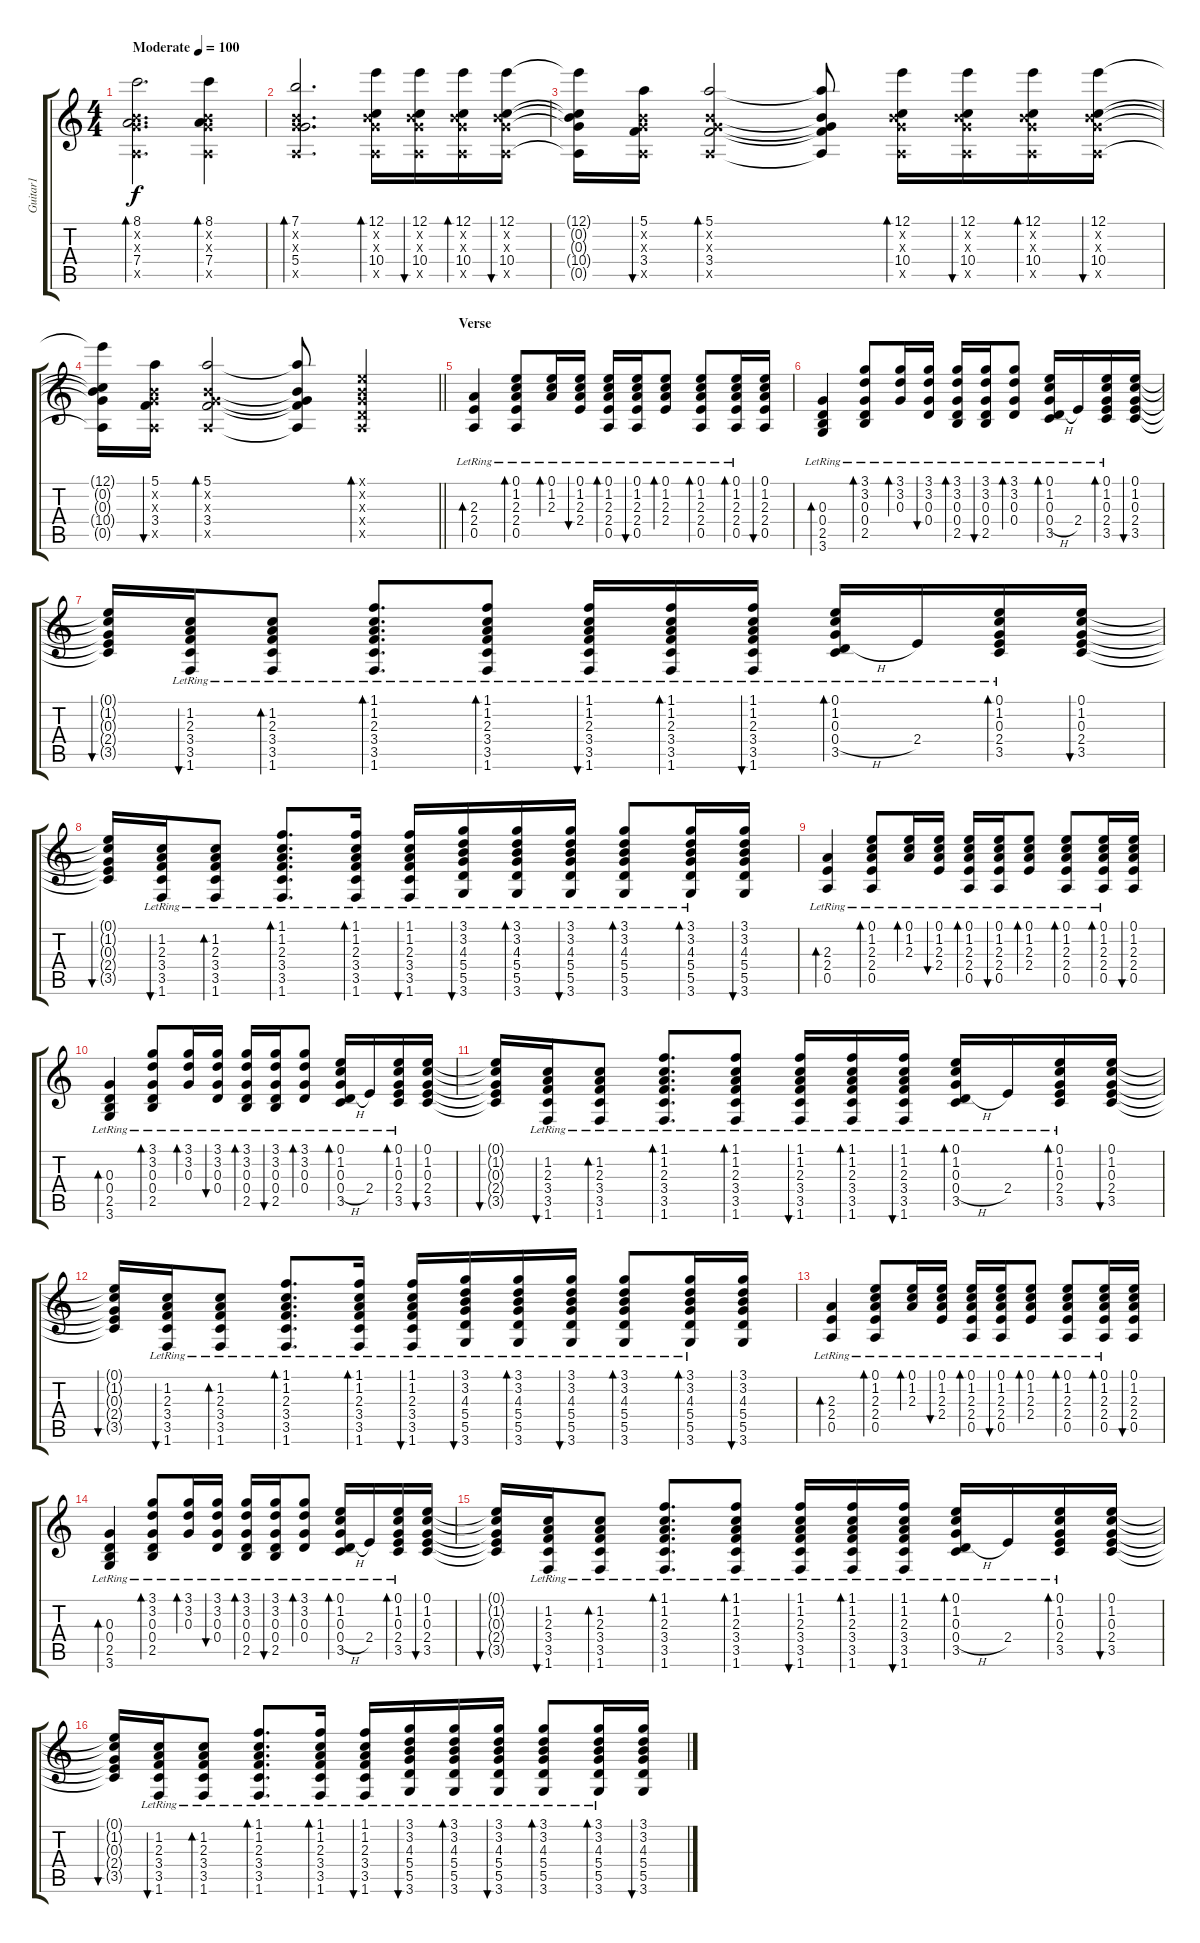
\track ("Guitar1" "Guitar1") {instrument acousticguitarsteel}
\staff {score tabs}
\tuning (E4 B3 G3 D3 A2 E2) {hide}
\ts (4 4)
\tempo (100 "Moderate")
\clef g2
\ks c
(8.1 0.2{x} 0.3{x} 7.4 0.5{x}).2{d bd 30 dy f instrument acousticguitarsteel} (8.1 0.2{x} 0.3{x} 7.4 0.5{x}).4{bd 30} |
(7.1 0.2{x} 0.3{x} 5.4 0.5{x}).2{d bd 30} (12.1 0.2{x} 0.3{x} 10.4 0.5{x}).16{bd 30} (12.1 0.2{x} 0.3{x} 10.4 0.5{x}).16{bu 30} (12.1 0.2{x} 0.3{x} 10.4 0.5{x}).16{bd 30} (12.1 0.2{x} 0.3{x} 10.4 0.5{x}).16{bu 30} |
(12.1{t} 0.2{t} 0.3{t} 10.4{t} 0.5{t}).16 (5.1 0.2{x} 0.3{x} 3.4 0.5{x}).16{bu 30} (5.1 0.2{x} 0.3{x} 3.4 0.5{x}).2{bd 30} (5.1{t} 0.2{t} 0.3{t} 3.4{t} 0.5{t}).8 (12.1 0.2{x} 0.3{x} 10.4 0.5{x}).16{bd 30} (12.1 0.2{x} 0.3{x} 10.4 0.5{x}).16{bu 30} (12.1 0.2{x} 0.3{x} 10.4 0.5{x}).16{bd 30} (12.1 0.2{x} 0.3{x} 10.4 0.5{x}).16{bu 30} |
\barLineRight lightlight
(12.1{t} 0.2{t} 0.3{t} 10.4{t} 0.5{t}).16 (5.1 0.2{x} 0.3{x} 3.4 0.5{x}).16{bu 30} (5.1 0.2{x} 0.3{x} 3.4 0.5{x}).2{bd 30} (5.1{t} 0.2{t} 0.3{t} 3.4{t} 0.5{t}).8 (0.1{x} 0.2{x} 0.3{x} 0.4{x} 0.5{x}).4{bd 30} |
\section ("" "Verse")
(2.3{lr} 2.4{lr} 0.5{lr}).4{bd 30} (0.1{lr} 1.2{lr} 2.3{lr} 2.4{lr} 0.5{lr}).8{bd 30} (0.1{lr} 1.2{lr} 2.3{lr}).16{bd 30} (0.1{lr} 1.2{lr} 2.3{lr} 2.4{lr}).16{bu 30} (0.1{lr} 1.2{lr} 2.3{lr} 2.4{lr} 0.5{lr}).16{bd 30} (0.1{lr} 1.2{lr} 2.3{lr} 2.4{lr} 0.5{lr}).16{bu 30} (0.1{lr} 1.2{lr} 2.3{lr} 2.4{lr}).8{bd 30} (0.1{lr} 1.2{lr} 2.3{lr} 2.4{lr} 0.5{lr}).8{bd 30} (0.1{lr} 1.2{lr} 2.3{lr} 2.4{lr} 0.5{lr}).16{bd 30} (0.1 1.2 2.3 2.4 0.5).16{bu 30} |
(0.3{lr} 0.4{lr} 2.5{lr} 3.6{lr}).4{bd 30} (3.1{lr} 3.2{lr} 0.3{lr} 0.4{lr} 2.5{lr}).8{bd 30} (3.1{lr} 3.2{lr} 0.3{lr}).16{bd 30} (3.1{lr} 3.2{lr} 0.3{lr} 0.4{lr}).16{bu 30} (3.1{lr} 3.2{lr} 0.3{lr} 0.4{lr} 2.5{lr}).16{bd 30} (3.1{lr} 3.2{lr} 0.3{lr} 0.4{lr} 2.5{lr}).16{bu 30} (3.1{lr} 3.2{lr} 0.3{lr} 0.4{lr}).8{bd 30} (0.1{lr} 1.2{lr} 0.3{lr} 0.4{h lr} 3.5{lr}).16{bd 30} 2.4{lr}.16 (0.1{lr} 1.2{lr} 0.3{lr} 2.4{lr} 3.5{lr}).16{bd 30} (0.1 1.2 0.3 2.4 3.5).16{bu 30} |
(0.1{t} 1.2{t} 0.3{t} 2.4{t} 3.5{t}).16{bu 30} (1.2{lr} 2.3{lr} 3.4{lr} 3.5{lr} 1.6{lr}).16{bu 30} (1.2{lr} 2.3{lr} 3.4{lr} 3.5{lr} 1.6{lr}).8{bd 30} (1.1{lr} 1.2{lr} 2.3{lr} 3.4{lr} 3.5{lr} 1.6{lr}).8{d bd 30} (1.1{lr} 1.2{lr} 2.3{lr} 3.4{lr} 3.5{lr} 1.6{lr}).8{bd 30} (1.1{lr} 1.2{lr} 2.3{lr} 3.4{lr} 3.5{lr} 1.6{lr}).16{bu 30} (1.1{lr} 1.2{lr} 2.3{lr} 3.4{lr} 3.5{lr} 1.6{lr}).16{bd 30} (1.1{lr} 1.2{lr} 2.3{lr} 3.4{lr} 3.5{lr} 1.6{lr}).16{bu 30} (0.1{lr} 1.2{lr} 0.3{lr} 0.4{h lr} 3.5{lr}).16{bd 30} 2.4{lr}.16 (0.1{lr} 1.2{lr} 0.3{lr} 2.4{lr} 3.5{lr}).16{bd 30} (0.1 1.2 0.3 2.4 3.5).16{bu 30} |
(0.1{t} 1.2{t} 0.3{t} 2.4{t} 3.5{t}).16{bu 30} (1.2{lr} 2.3{lr} 3.4{lr} 3.5{lr} 1.6{lr}).16{bu 30} (1.2{lr} 2.3{lr} 3.4{lr} 3.5{lr} 1.6{lr}).8{bd 30} (1.1{lr} 1.2{lr} 2.3{lr} 3.4{lr} 3.5{lr} 1.6{lr}).8{d bd 30} (1.1{lr} 1.2{lr} 2.3{lr} 3.4{lr} 3.5{lr} 1.6{lr}).16{bd 30} (1.1{lr} 1.2{lr} 2.3{lr} 3.4{lr} 3.5{lr} 1.6{lr}).16{bu 30} (3.1{lr} 3.2{lr} 4.3{lr} 5.4{lr} 5.5{lr} 3.6{lr}).16{bu 30} (3.1{lr} 3.2{lr} 4.3{lr} 5.4{lr} 5.5{lr} 3.6{lr}).16{bd 30} (3.1{lr} 3.2{lr} 4.3{lr} 5.4{lr} 5.5{lr} 3.6{lr}).16{bu 30} (3.1{lr} 3.2{lr} 4.3{lr} 5.4{lr} 5.5{lr} 3.6{lr}).8{bd 30} (3.1{lr} 3.2{lr} 4.3{lr} 5.4{lr} 5.5{lr} 3.6{lr}).16{bd 30} (3.1 3.2 4.3 5.4 5.5 3.6).16{bu 30} |
(2.3{lr} 2.4{lr} 0.5{lr}).4{bd 30} (0.1{lr} 1.2{lr} 2.3{lr} 2.4{lr} 0.5{lr}).8{bd 30} (0.1{lr} 1.2{lr} 2.3{lr}).16{bd 30} (0.1{lr} 1.2{lr} 2.3{lr} 2.4{lr}).16{bu 30} (0.1{lr} 1.2{lr} 2.3{lr} 2.4{lr} 0.5{lr}).16{bd 30} (0.1{lr} 1.2{lr} 2.3{lr} 2.4{lr} 0.5{lr}).16{bu 30} (0.1{lr} 1.2{lr} 2.3{lr} 2.4{lr}).8{bd 30} (0.1{lr} 1.2{lr} 2.3{lr} 2.4{lr} 0.5{lr}).8{bd 30} (0.1{lr} 1.2{lr} 2.3{lr} 2.4{lr} 0.5{lr}).16{bd 30} (0.1 1.2 2.3 2.4 0.5).16{bu 30} |
(0.3{lr} 0.4{lr} 2.5{lr} 3.6{lr}).4{bd 30} (3.1{lr} 3.2{lr} 0.3{lr} 0.4{lr} 2.5{lr}).8{bd 30} (3.1{lr} 3.2{lr} 0.3{lr}).16{bd 30} (3.1{lr} 3.2{lr} 0.3{lr} 0.4{lr}).16{bu 30} (3.1{lr} 3.2{lr} 0.3{lr} 0.4{lr} 2.5{lr}).16{bd 30} (3.1{lr} 3.2{lr} 0.3{lr} 0.4{lr} 2.5{lr}).16{bu 30} (3.1{lr} 3.2{lr} 0.3{lr} 0.4{lr}).8{bd 30} (0.1{lr} 1.2{lr} 0.3{lr} 0.4{h lr} 3.5{lr}).16{bd 30} 2.4{lr}.16 (0.1{lr} 1.2{lr} 0.3{lr} 2.4{lr} 3.5{lr}).16{bd 30} (0.1 1.2 0.3 2.4 3.5).16{bu 30} |
(0.1{t} 1.2{t} 0.3{t} 2.4{t} 3.5{t}).16{bu 30} (1.2{lr} 2.3{lr} 3.4{lr} 3.5{lr} 1.6{lr}).16{bu 30} (1.2{lr} 2.3{lr} 3.4{lr} 3.5{lr} 1.6{lr}).8{bd 30} (1.1{lr} 1.2{lr} 2.3{lr} 3.4{lr} 3.5{lr} 1.6{lr}).8{d bd 30} (1.1{lr} 1.2{lr} 2.3{lr} 3.4{lr} 3.5{lr} 1.6{lr}).8{bd 30} (1.1{lr} 1.2{lr} 2.3{lr} 3.4{lr} 3.5{lr} 1.6{lr}).16{bu 30} (1.1{lr} 1.2{lr} 2.3{lr} 3.4{lr} 3.5{lr} 1.6{lr}).16{bd 30} (1.1{lr} 1.2{lr} 2.3{lr} 3.4{lr} 3.5{lr} 1.6{lr}).16{bu 30} (0.1{lr} 1.2{lr} 0.3{lr} 0.4{h lr} 3.5{lr}).16{bd 30} 2.4{lr}.16 (0.1{lr} 1.2{lr} 0.3{lr} 2.4{lr} 3.5{lr}).16{bd 30} (0.1 1.2 0.3 2.4 3.5).16{bu 30} |
(0.1{t} 1.2{t} 0.3{t} 2.4{t} 3.5{t}).16{bu 30} (1.2{lr} 2.3{lr} 3.4{lr} 3.5{lr} 1.6{lr}).16{bu 30} (1.2{lr} 2.3{lr} 3.4{lr} 3.5{lr} 1.6{lr}).8{bd 30} (1.1{lr} 1.2{lr} 2.3{lr} 3.4{lr} 3.5{lr} 1.6{lr}).8{d bd 30} (1.1{lr} 1.2{lr} 2.3{lr} 3.4{lr} 3.5{lr} 1.6{lr}).16{bd 30} (1.1{lr} 1.2{lr} 2.3{lr} 3.4{lr} 3.5{lr} 1.6{lr}).16{bu 30} (3.1{lr} 3.2{lr} 4.3{lr} 5.4{lr} 5.5{lr} 3.6{lr}).16{bu 30} (3.1{lr} 3.2{lr} 4.3{lr} 5.4{lr} 5.5{lr} 3.6{lr}).16{bd 30} (3.1{lr} 3.2{lr} 4.3{lr} 5.4{lr} 5.5{lr} 3.6{lr}).16{bu 30} (3.1{lr} 3.2{lr} 4.3{lr} 5.4{lr} 5.5{lr} 3.6{lr}).8{bd 30} (3.1{lr} 3.2{lr} 4.3{lr} 5.4{lr} 5.5{lr} 3.6{lr}).16{bd 30} (3.1 3.2 4.3 5.4 5.5 3.6).16{bu 30} |
(2.3{lr} 2.4{lr} 0.5{lr}).4{bd 30} (0.1{lr} 1.2{lr} 2.3{lr} 2.4{lr} 0.5{lr}).8{bd 30} (0.1{lr} 1.2{lr} 2.3{lr}).16{bd 30} (0.1{lr} 1.2{lr} 2.3{lr} 2.4{lr}).16{bu 30} (0.1{lr} 1.2{lr} 2.3{lr} 2.4{lr} 0.5{lr}).16{bd 30} (0.1{lr} 1.2{lr} 2.3{lr} 2.4{lr} 0.5{lr}).16{bu 30} (0.1{lr} 1.2{lr} 2.3{lr} 2.4{lr}).8{bd 30} (0.1{lr} 1.2{lr} 2.3{lr} 2.4{lr} 0.5{lr}).8{bd 30} (0.1{lr} 1.2{lr} 2.3{lr} 2.4{lr} 0.5{lr}).16{bd 30} (0.1 1.2 2.3 2.4 0.5).16{bu 30} |
(0.3{lr} 0.4{lr} 2.5{lr} 3.6{lr}).4{bd 30} (3.1{lr} 3.2{lr} 0.3{lr} 0.4{lr} 2.5{lr}).8{bd 30} (3.1{lr} 3.2{lr} 0.3{lr}).16{bd 30} (3.1{lr} 3.2{lr} 0.3{lr} 0.4{lr}).16{bu 30} (3.1{lr} 3.2{lr} 0.3{lr} 0.4{lr} 2.5{lr}).16{bd 30} (3.1{lr} 3.2{lr} 0.3{lr} 0.4{lr} 2.5{lr}).16{bu 30} (3.1{lr} 3.2{lr} 0.3{lr} 0.4{lr}).8{bd 30} (0.1{lr} 1.2{lr} 0.3{lr} 0.4{h lr} 3.5{lr}).16{bd 30} 2.4{lr}.16 (0.1{lr} 1.2{lr} 0.3{lr} 2.4{lr} 3.5{lr}).16{bd 30} (0.1 1.2 0.3 2.4 3.5).16{bu 30} |
(0.1{t} 1.2{t} 0.3{t} 2.4{t} 3.5{t}).16{bu 30} (1.2{lr} 2.3{lr} 3.4{lr} 3.5{lr} 1.6{lr}).16{bu 30} (1.2{lr} 2.3{lr} 3.4{lr} 3.5{lr} 1.6{lr}).8{bd 30} (1.1{lr} 1.2{lr} 2.3{lr} 3.4{lr} 3.5{lr} 1.6{lr}).8{d bd 30} (1.1{lr} 1.2{lr} 2.3{lr} 3.4{lr} 3.5{lr} 1.6{lr}).8{bd 30} (1.1{lr} 1.2{lr} 2.3{lr} 3.4{lr} 3.5{lr} 1.6{lr}).16{bu 30} (1.1{lr} 1.2{lr} 2.3{lr} 3.4{lr} 3.5{lr} 1.6{lr}).16{bd 30} (1.1{lr} 1.2{lr} 2.3{lr} 3.4{lr} 3.5{lr} 1.6{lr}).16{bu 30} (0.1{lr} 1.2{lr} 0.3{lr} 0.4{h lr} 3.5{lr}).16{bd 30} 2.4{lr}.16 (0.1{lr} 1.2{lr} 0.3{lr} 2.4{lr} 3.5{lr}).16{bd 30} (0.1 1.2 0.3 2.4 3.5).16{bu 30} |
(0.1{t} 1.2{t} 0.3{t} 2.4{t} 3.5{t}).16{bu 30} (1.2{lr} 2.3{lr} 3.4{lr} 3.5{lr} 1.6{lr}).16{bu 30} (1.2{lr} 2.3{lr} 3.4{lr} 3.5{lr} 1.6{lr}).8{bd 30} (1.1{lr} 1.2{lr} 2.3{lr} 3.4{lr} 3.5{lr} 1.6{lr}).8{d bd 30} (1.1{lr} 1.2{lr} 2.3{lr} 3.4{lr} 3.5{lr} 1.6{lr}).16{bd 30} (1.1{lr} 1.2{lr} 2.3{lr} 3.4{lr} 3.5{lr} 1.6{lr}).16{bu 30} (3.1{lr} 3.2{lr} 4.3{lr} 5.4{lr} 5.5{lr} 3.6{lr}).16{bu 30} (3.1{lr} 3.2{lr} 4.3{lr} 5.4{lr} 5.5{lr} 3.6{lr}).16{bd 30} (3.1{lr} 3.2{lr} 4.3{lr} 5.4{lr} 5.5{lr} 3.6{lr}).16{bu 30} (3.1{lr} 3.2{lr} 4.3{lr} 5.4{lr} 5.5{lr} 3.6{lr}).8{bd 30} (3.1{lr} 3.2{lr} 4.3{lr} 5.4{lr} 5.5{lr} 3.6{lr}).16{bd 30} (3.1 3.2 4.3 5.4 5.5 3.6).16{bu 30}
